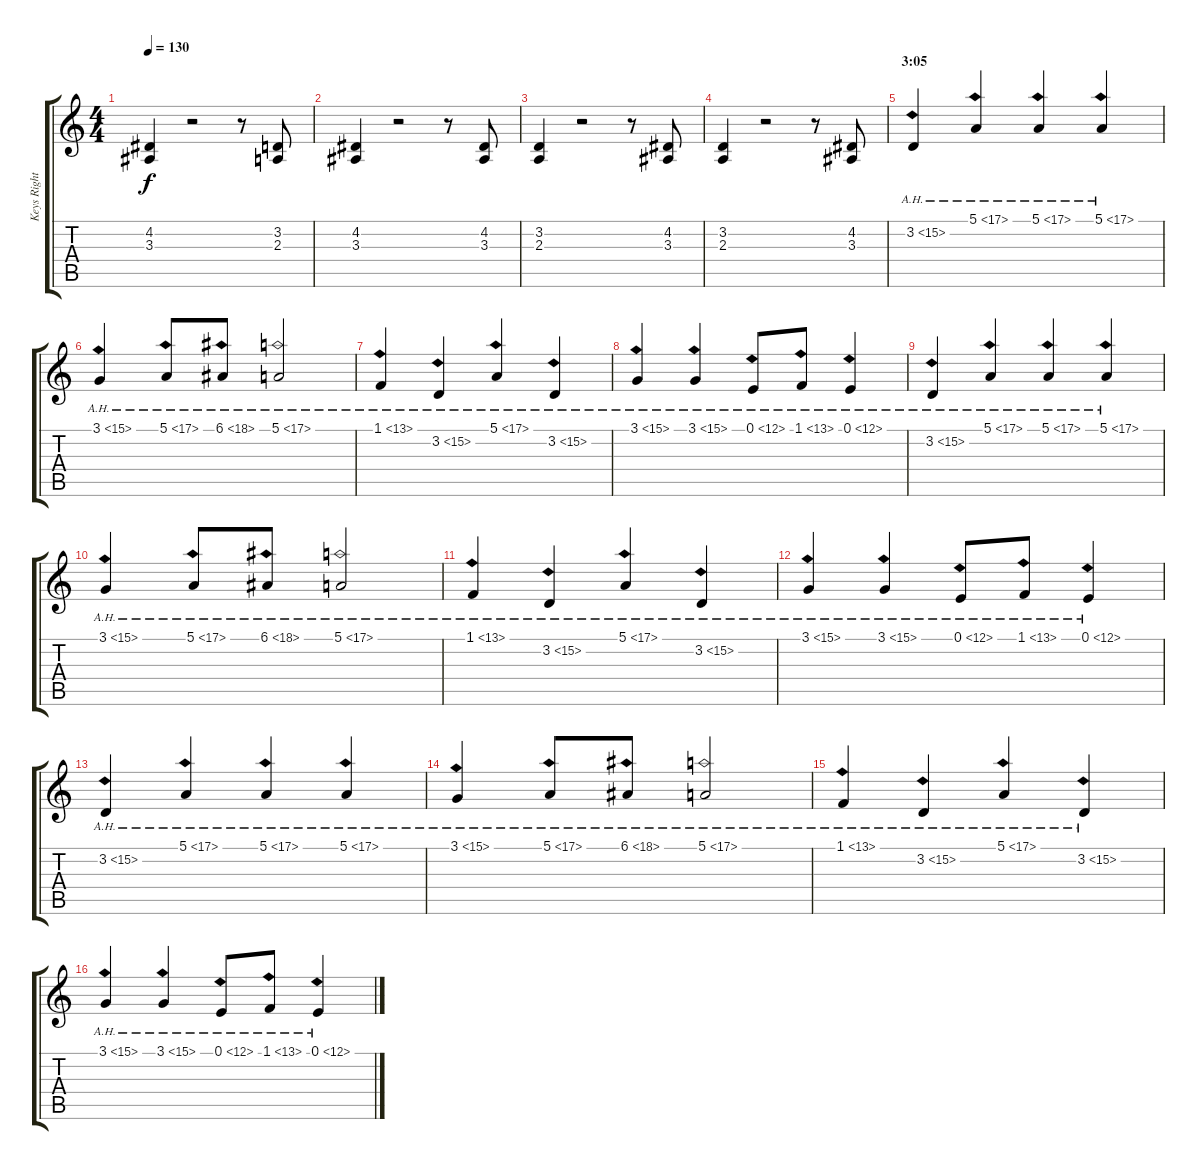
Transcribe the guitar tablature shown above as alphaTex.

\track ("Keys Right" "Keys Right") {instrument lead1square}
\staff {score tabs}
\tuning (E4 B3 G3 D3 A2 D2) {hide}
\ts (4 4)
\tempo 130
\clef g2
\ks c
(4.2 3.3).4{dy f volume 8 balance 8 instrument orchestrahit} r.2 r.8 (3.2 2.3).8 |
(4.2 3.3).4{volume 8 balance 8 instrument orchestrahit} r.2 r.8 (4.2 3.3).8 |
(3.2 2.3).4{volume 8 balance 8 instrument orchestrahit} r.2 r.8 (4.2 3.3).8 |
(3.2 2.3).4{volume 8 balance 8 instrument orchestrahit} r.2 r.8 (4.2 3.3).8 |
\section ("" "3:05")
3.2{ah 12}.4{volume 11 instrument lead1square} 5.1{ah 12}.4 5.1{ah 12}.4 5.1{ah 12}.4 |
3.1{ah 12}.4{volume 11 instrument lead1square} 5.1{ah 12}.8 6.1{ah 12}.8 5.1{ah 12}.2 |
1.1{ah 12}.4{volume 11 instrument lead1square} 3.2{ah 12}.4 5.1{ah 12}.4 3.2{ah 12}.4 |
3.1{ah 12}.4{volume 11 instrument lead1square} 3.1{ah 12}.4 0.1{ah 12}.8 1.1{ah 12}.8 0.1{ah 12}.4 |
3.2{ah 12}.4{volume 11 instrument lead1square} 5.1{ah 12}.4 5.1{ah 12}.4 5.1{ah 12}.4 |
3.1{ah 12}.4{volume 11 instrument lead1square} 5.1{ah 12}.8 6.1{ah 12}.8 5.1{ah 12}.2 |
1.1{ah 12}.4{volume 11 instrument lead1square} 3.2{ah 12}.4 5.1{ah 12}.4 3.2{ah 12}.4 |
3.1{ah 12}.4{volume 11 instrument lead1square} 3.1{ah 12}.4 0.1{ah 12}.8 1.1{ah 12}.8 0.1{ah 12}.4 |
3.2{ah 12}.4{volume 11 instrument lead1square} 5.1{ah 12}.4 5.1{ah 12}.4 5.1{ah 12}.4 |
3.1{ah 12}.4{volume 11 instrument lead1square} 5.1{ah 12}.8 6.1{ah 12}.8 5.1{ah 12}.2 |
1.1{ah 12}.4{volume 11 instrument lead1square} 3.2{ah 12}.4 5.1{ah 12}.4 3.2{ah 12}.4 |
3.1{ah 12}.4{volume 11 instrument lead1square} 3.1{ah 12}.4 0.1{ah 12}.8 1.1{ah 12}.8 0.1{ah 12}.4
